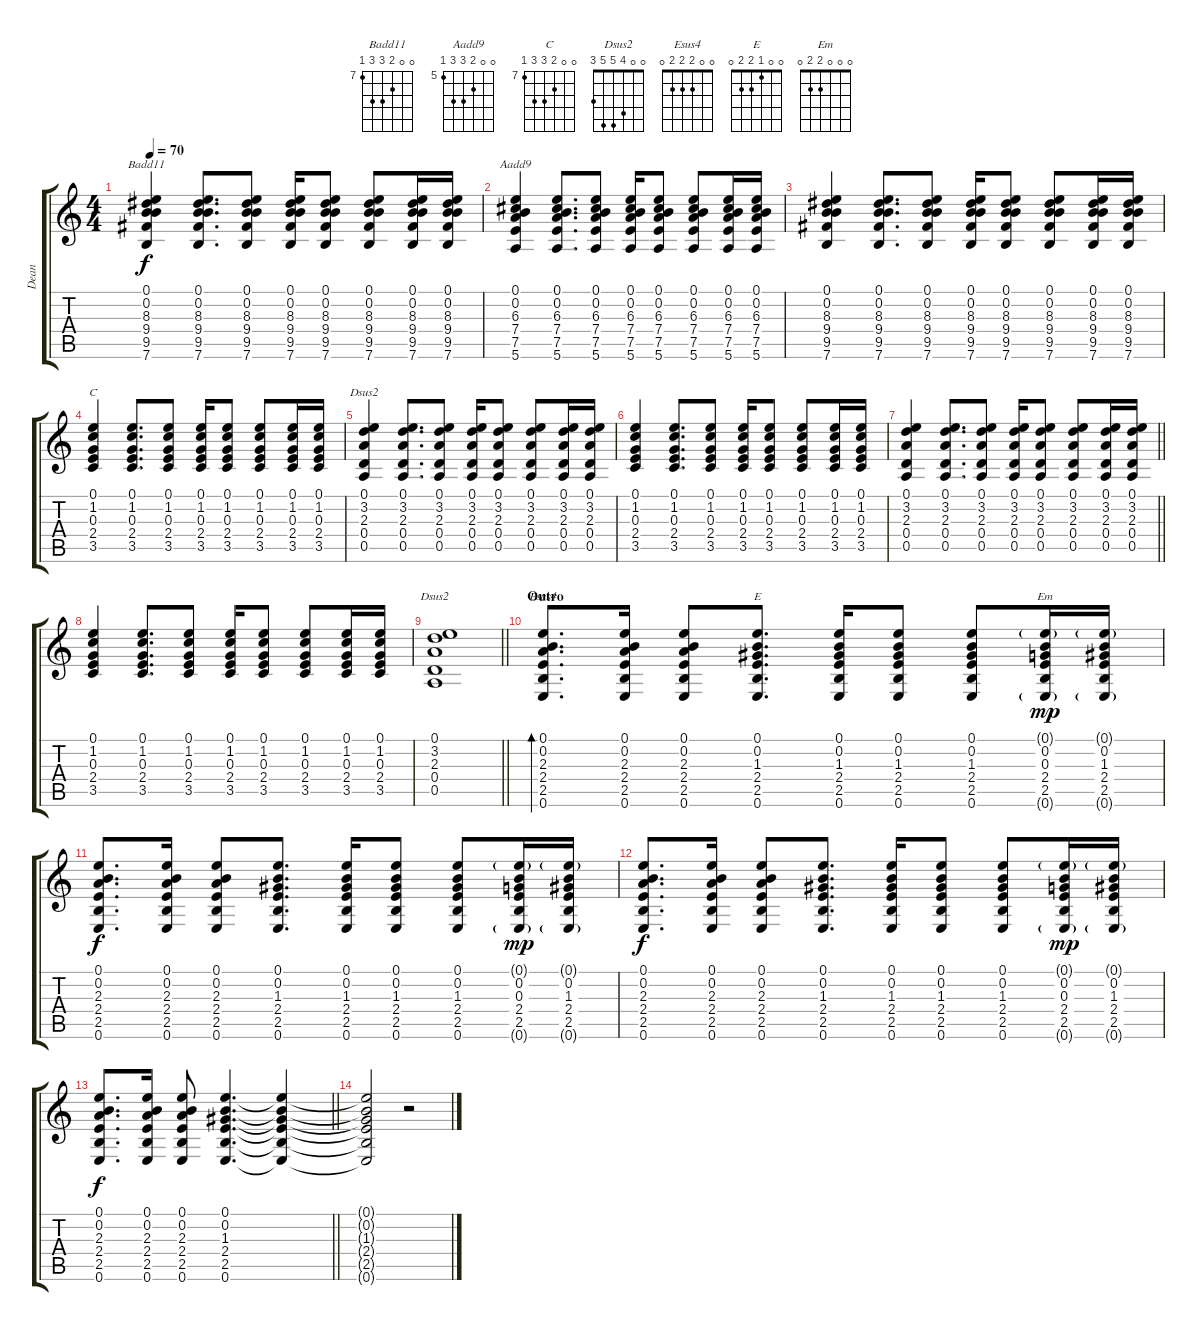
\track ("Dean" "Dean") {instrument acousticguitarsteel}
\staff {score tabs}
\tuning (E4 B3 G3 D3 A2 E2) {hide}
\chord ("Badd11" 0 0 8 9 9 7) {firstfret 7}
\chord ("Aadd9" 0 0 6 7 7 5) {firstfret 5}
\chord ("C" 0 0 8 9 9 7) {firstfret 7}
\chord ("Dsus2" 0 3 2 0 0 x)
\chord ("Dsus2" 0 0 4 5 5 3)
\chord ("Esus4" 0 0 2 2 2 0)
\chord ("E" 0 0 1 2 2 0)
\chord ("Em" 0 0 0 2 2 0)
\ts (4 4)
\tempo 70
\clef g2
\ks c
(0.1 0.2 8.3 9.4 9.5 7.6).4{ch "Badd11" dy f} (0.1 0.2 8.3 9.4 9.5 7.6).8{d} (0.1 0.2 8.3 9.4 9.5 7.6).8 (0.1 0.2 8.3 9.4 9.5 7.6).16 (0.1 0.2 8.3 9.4 9.5 7.6).8 (0.1 0.2 8.3 9.4 9.5 7.6).8 (0.1 0.2 8.3 9.4 9.5 7.6).16 (0.1 0.2 8.3 9.4 9.5 7.6).16 |
(0.1 0.2 6.3 7.4 7.5 5.6).4{ch "Aadd9"} (0.1 0.2 6.3 7.4 7.5 5.6).8{d} (0.1 0.2 6.3 7.4 7.5 5.6).8 (0.1 0.2 6.3 7.4 7.5 5.6).16 (0.1 0.2 6.3 7.4 7.5 5.6).8 (0.1 0.2 6.3 7.4 7.5 5.6).8 (0.1 0.2 6.3 7.4 7.5 5.6).16 (0.1 0.2 6.3 7.4 7.5 5.6).16 |
(0.1 0.2 8.3 9.4 9.5 7.6).4 (0.1 0.2 8.3 9.4 9.5 7.6).8{d} (0.1 0.2 8.3 9.4 9.5 7.6).8 (0.1 0.2 8.3 9.4 9.5 7.6).16 (0.1 0.2 8.3 9.4 9.5 7.6).8 (0.1 0.2 8.3 9.4 9.5 7.6).8 (0.1 0.2 8.3 9.4 9.5 7.6).16 (0.1 0.2 8.3 9.4 9.5 7.6).16 |
(0.1 1.2 0.3 2.4 3.5).4{ch "C"} (0.1 1.2 0.3 2.4 3.5).8{d} (0.1 1.2 0.3 2.4 3.5).8 (0.1 1.2 0.3 2.4 3.5).16 (0.1 1.2 0.3 2.4 3.5).8 (0.1 1.2 0.3 2.4 3.5).8 (0.1 1.2 0.3 2.4 3.5).16 (0.1 1.2 0.3 2.4 3.5).16 |
(0.1 3.2 2.3 0.4 0.5).4{ch "Dsus2"} (0.1 3.2 2.3 0.4 0.5).8{d} (0.1 3.2 2.3 0.4 0.5).8 (0.1 3.2 2.3 0.4 0.5).16 (0.1 3.2 2.3 0.4 0.5).8 (0.1 3.2 2.3 0.4 0.5).8 (0.1 3.2 2.3 0.4 0.5).16 (0.1 3.2 2.3 0.4 0.5).16 |
(0.1 1.2 0.3 2.4 3.5).4 (0.1 1.2 0.3 2.4 3.5).8{d} (0.1 1.2 0.3 2.4 3.5).8 (0.1 1.2 0.3 2.4 3.5).16 (0.1 1.2 0.3 2.4 3.5).8 (0.1 1.2 0.3 2.4 3.5).8 (0.1 1.2 0.3 2.4 3.5).16 (0.1 1.2 0.3 2.4 3.5).16 |
\barLineRight lightlight
(0.1 3.2 2.3 0.4 0.5).4 (0.1 3.2 2.3 0.4 0.5).8{d} (0.1 3.2 2.3 0.4 0.5).8 (0.1 3.2 2.3 0.4 0.5).16 (0.1 3.2 2.3 0.4 0.5).8 (0.1 3.2 2.3 0.4 0.5).8 (0.1 3.2 2.3 0.4 0.5).16 (0.1 3.2 2.3 0.4 0.5).16 |
(0.1 1.2 0.3 2.4 3.5).4 (0.1 1.2 0.3 2.4 3.5).8{d} (0.1 1.2 0.3 2.4 3.5).8 (0.1 1.2 0.3 2.4 3.5).16 (0.1 1.2 0.3 2.4 3.5).8 (0.1 1.2 0.3 2.4 3.5).8 (0.1 1.2 0.3 2.4 3.5).16 (0.1 1.2 0.3 2.4 3.5).16 |
\barLineRight lightlight
(0.1 3.2 2.3 0.4 0.5).1{ch "Dsus2"} |
\section ("" "Outro")
(0.1 0.2 2.3 2.4 2.5 0.6).8{d bd 60 ch "Esus4"} (0.1 0.2 2.3 2.4 2.5 0.6).16 (0.1 0.2 2.3 2.4 2.5 0.6).8 (0.1 0.2 1.3 2.4 2.5 0.6).8{d ch "E"} (0.1 0.2 1.3 2.4 2.5 0.6).16 (0.1 0.2 1.3 2.4 2.5 0.6).8 (0.1 0.2 1.3 2.4 2.5 0.6).8 (0.1{g} 0.2 0.3 2.4 2.5 0.6{g}).16{ch "Em" dy mp} (0.1{g} 0.2 1.3 2.4 2.5 0.6{g}).16 |
(0.1 0.2 2.3 2.4 2.5 0.6).8{d dy f} (0.1 0.2 2.3 2.4 2.5 0.6).16 (0.1 0.2 2.3 2.4 2.5 0.6).8 (0.1 0.2 1.3 2.4 2.5 0.6).8{d} (0.1 0.2 1.3 2.4 2.5 0.6).16 (0.1 0.2 1.3 2.4 2.5 0.6).8 (0.1 0.2 1.3 2.4 2.5 0.6).8 (0.1{g} 0.2 0.3 2.4 2.5 0.6{g}).16{dy mp} (0.1{g} 0.2 1.3 2.4 2.5 0.6{g}).16 |
(0.1 0.2 2.3 2.4 2.5 0.6).8{d dy f} (0.1 0.2 2.3 2.4 2.5 0.6).16 (0.1 0.2 2.3 2.4 2.5 0.6).8 (0.1 0.2 1.3 2.4 2.5 0.6).8{d} (0.1 0.2 1.3 2.4 2.5 0.6).16 (0.1 0.2 1.3 2.4 2.5 0.6).8 (0.1 0.2 1.3 2.4 2.5 0.6).8 (0.1{g} 0.2 0.3 2.4 2.5 0.6{g}).16{dy mp} (0.1{g} 0.2 1.3 2.4 2.5 0.6{g}).16 |
\barLineRight lightlight
(0.1 0.2 2.3 2.4 2.5 0.6).8{d dy f} (0.1 0.2 2.3 2.4 2.5 0.6).16 (0.1 0.2 2.3 2.4 2.5 0.6).8 (0.1 0.2 1.3 2.4 2.5 0.6).4{d} (0.1{t} 0.2{t} 1.3{t} 2.4{t} 2.5{t} 0.6{t}).4 |
(0.1{t} 0.2{t} 1.3{t} 2.4{t} 2.5{t} 0.6{t}).2 r.2
